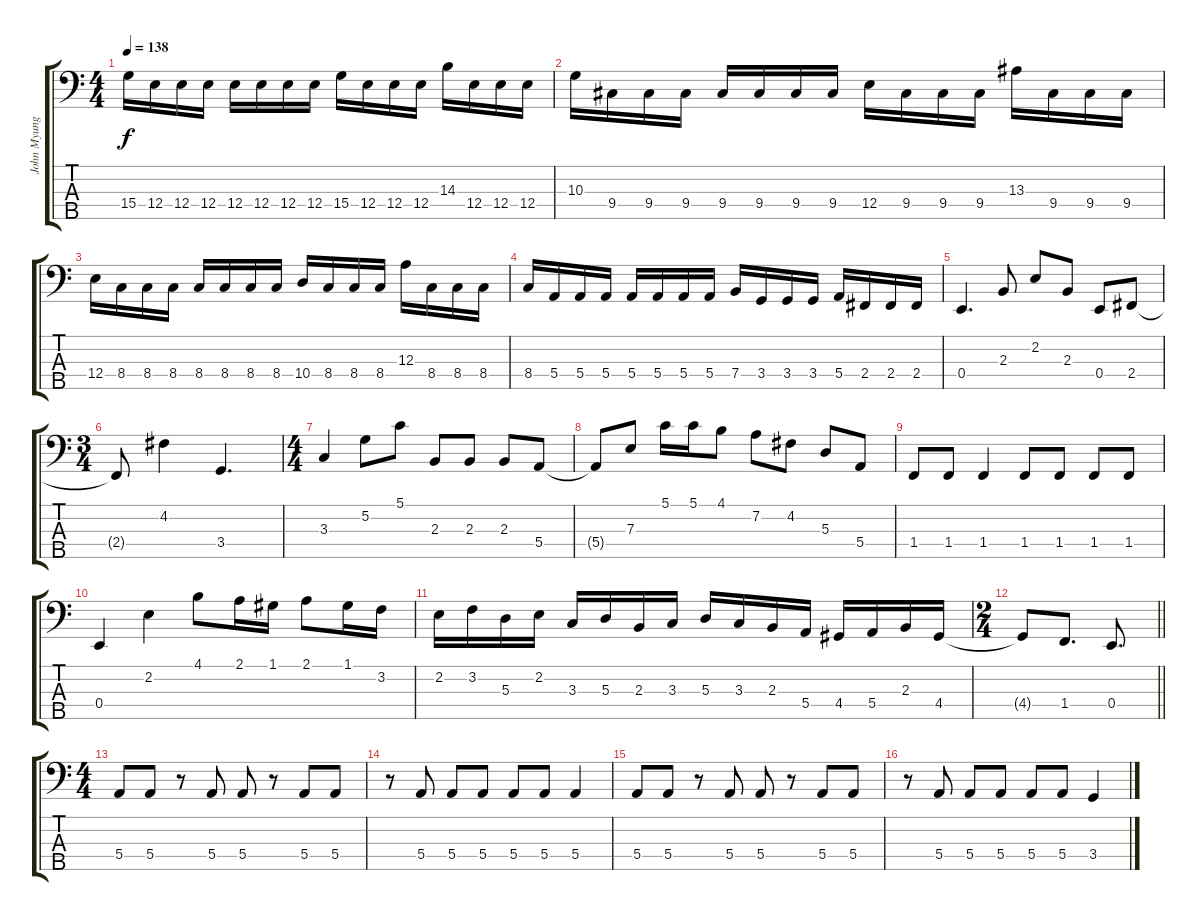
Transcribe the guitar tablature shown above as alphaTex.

\track ("John Myung" "John Myung") {instrument electricbassfinger}
\staff {score tabs}
\tuning (G2 D2 A1 E1 B0) {hide}
\ts (4 4)
\tempo 138
\clef f4
\ks c
15.4.16{dy f} 12.4.16 12.4.16 12.4.16 12.4.16 12.4.16 12.4.16 12.4.16 15.4.16 12.4.16 12.4.16 12.4.16 14.3.16 12.4.16 12.4.16 12.4.16 |
10.3.16 9.4.16 9.4.16 9.4.16 9.4.16 9.4.16 9.4.16 9.4.16 12.4.16 9.4.16 9.4.16 9.4.16 13.3.16 9.4.16 9.4.16 9.4.16 |
12.4.16 8.4.16 8.4.16 8.4.16 8.4.16 8.4.16 8.4.16 8.4.16 10.4.16 8.4.16 8.4.16 8.4.16 12.3.16 8.4.16 8.4.16 8.4.16 |
8.4.16 5.4.16 5.4.16 5.4.16 5.4.16 5.4.16 5.4.16 5.4.16 7.4.16 3.4.16 3.4.16 3.4.16 5.4.16 2.4.16 2.4.16 2.4.16 |
0.4.4{d} 2.3.8 2.2.8 2.3.8 0.4.8 2.4.8 |
\ts (3 4)
2.4{t}.8 4.2.4 3.4.4{d} |
\ts (4 4)
3.3.4 5.2.8 5.1.8 2.3.8 2.3.8 2.3.8 5.4.8 |
5.4{t}.8 7.3.8 5.1.16 5.1.16 4.1.8 7.2.8 4.2.8 5.3.8 5.4.8 |
1.4.8 1.4.8 1.4.4 1.4.8 1.4.8 1.4.8 1.4.8 |
0.4.4 2.2.4 4.1.8 2.1.16 1.1.16 2.1.8 1.1.16 3.2.16 |
2.2.16 3.2.16 5.3.16 2.2.16 3.3.16 5.3.16 2.3.16 3.3.16 5.3.16 3.3.16 2.3.16 5.4.16 4.4.16 5.4.16 2.3.16 4.4.16 |
\ts (2 4)
\barLineRight lightlight
4.4{t}.8 1.4.8{d} 0.4.8{d} |
\ts (4 4)
5.4.8 5.4.8 r.8 5.4.8 5.4.8 r.8 5.4.8 5.4.8 |
r.8 5.4.8 5.4.8 5.4.8 5.4.8 5.4.8 5.4.4 |
5.4.8 5.4.8 r.8 5.4.8 5.4.8 r.8 5.4.8 5.4.8 |
r.8 5.4.8 5.4.8 5.4.8 5.4.8 5.4.8 3.4.4
